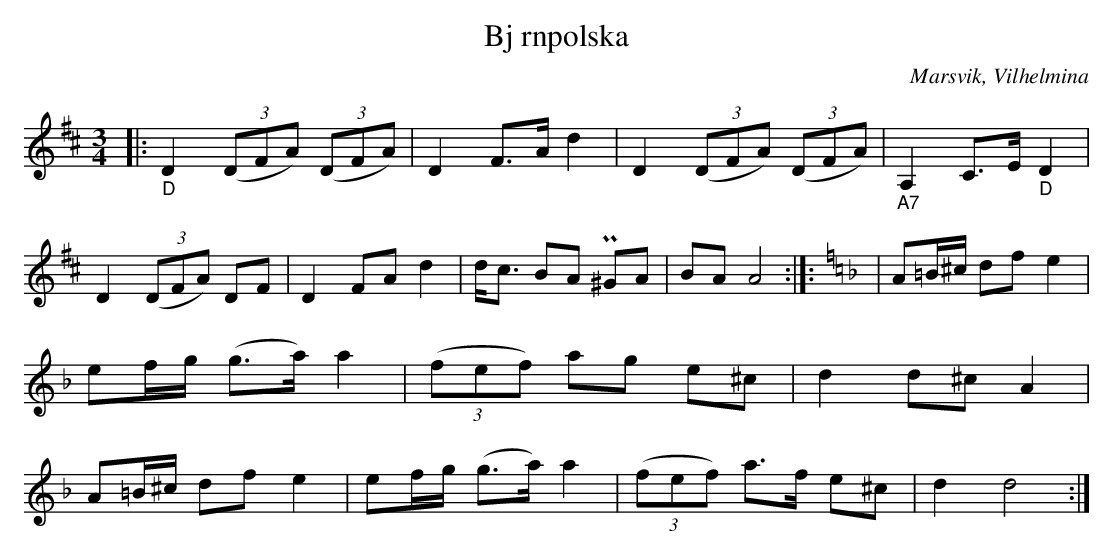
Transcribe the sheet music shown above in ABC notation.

X:1
T:Bj rnpolska
O:Marsvik, Vilhelmina
M:3/4
L:1/16
K:D
|:"_D" D4 ((3D2F2A2) ((3D2F2A2) | D4 F3A1 d4 | D4 ((3D2F2A2) ((3D2F2A2) | "_A7" A,4 C3E1 "_D"D4 | D4 ((3D2F2A2) D2F2 | D4 F2A2 d4 | dc3 B2A2 P^G2A2 | B2A2 A8   :|]: [K:Dm] | A2=B^c d2f2 e4 | e2fg (g3a) a4 | ((3f2e2f2) a2g2 e2^c2 | d4 d2^c2 A4 | A2=B^c d2f2 e4 | e2fg (g3a) a4 | ((3f2e2f2) a3f e2^c2 | d4 d8 :|
